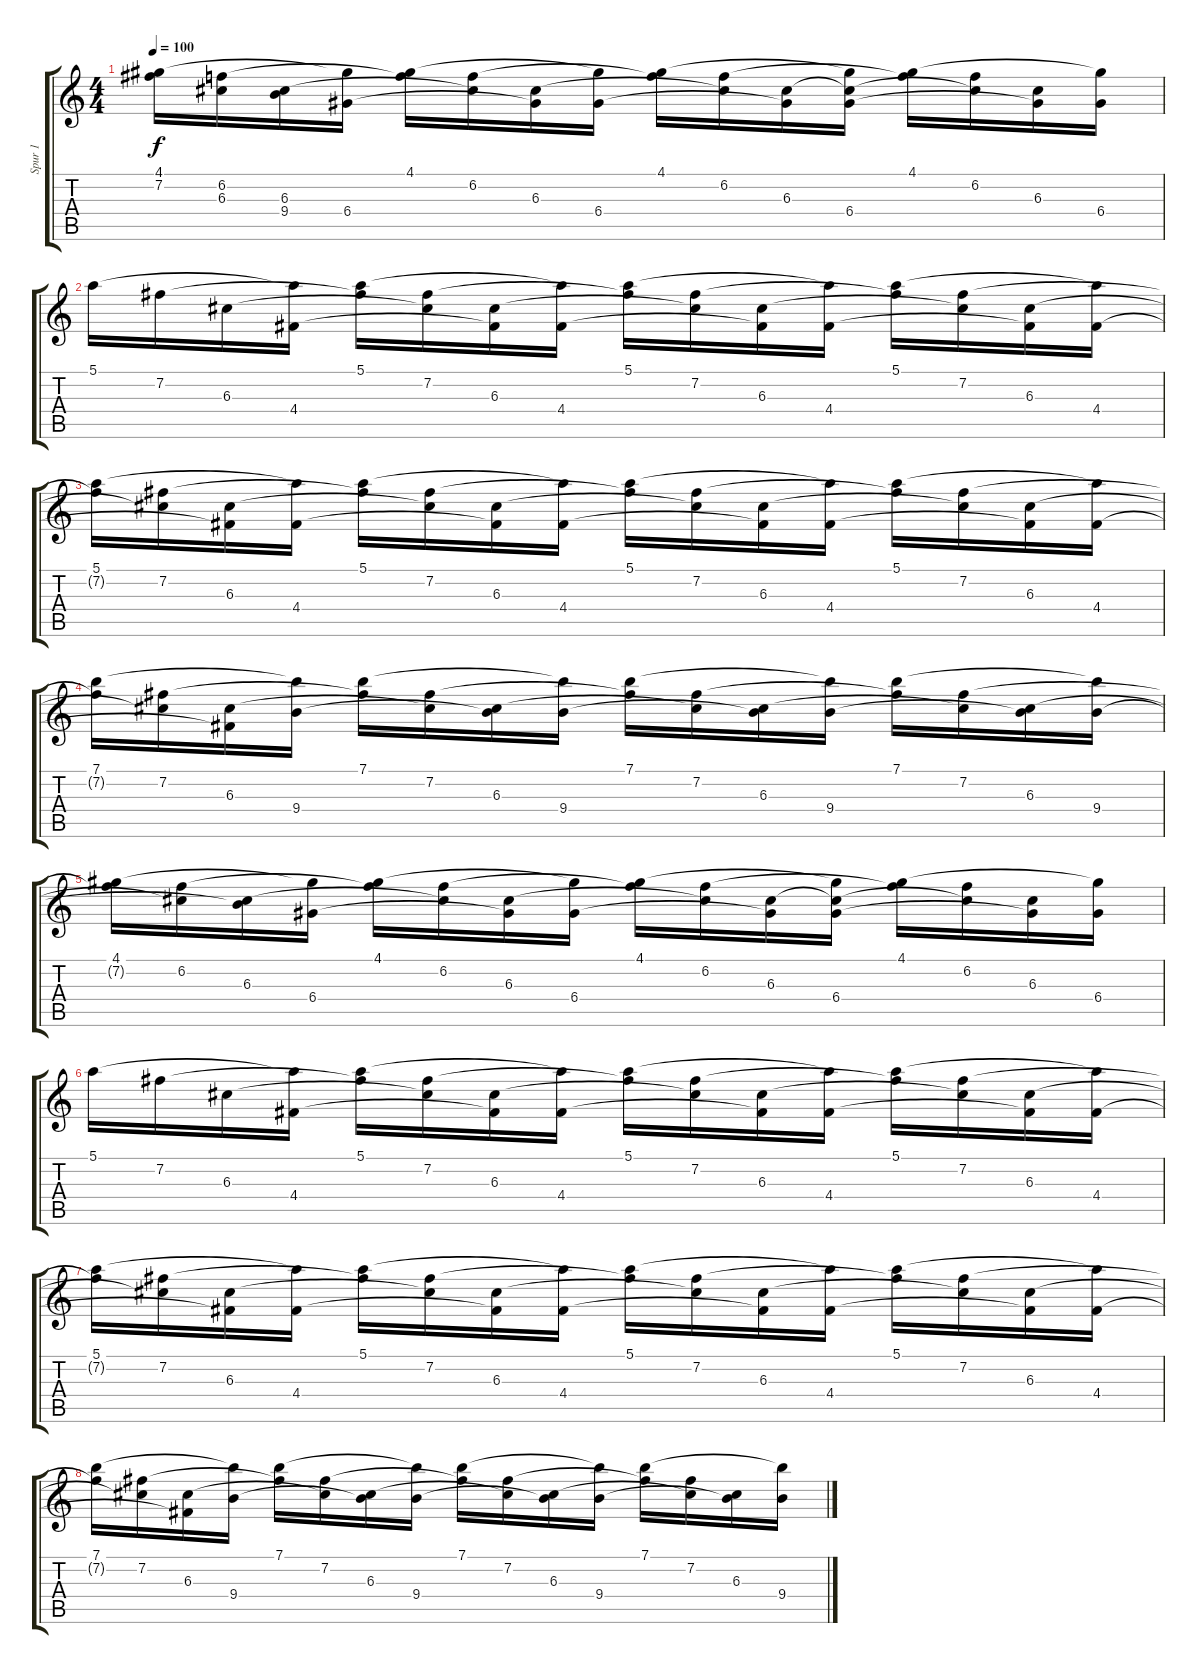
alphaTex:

\track ("Spur 1" "Spur 1") {instrument acousticguitarnylon}
\staff {score tabs}
\tuning (E4 B3 G3 D3 A2 E2) {hide}
\ts (4 4)
\tempo 100
\clef g2
\ks c
(4.1 7.2{t}).16{dy f} (6.2 6.3{t}).16 (6.3 9.4{t}).16 (4.1{t} 6.4).16 (4.1 6.2{t}).16 (6.2 6.3{t}).16 (6.3 6.4{t}).16 (4.1{t} 6.4).16 (4.1 6.2{t}).16 (6.2 6.3{t}).16 (6.3 6.4{t}).16 (4.1{t} 6.3{t} 6.4).16 (4.1 6.2{t}).16 (6.2 6.3{t}).16 (6.3 6.4{t}).16 (4.1{t} 6.4).16 |
5.1.16 7.2.16 6.3.16 (5.1{t} 4.4).16 (5.1 7.2{t}).16 (7.2 6.3{t}).16 (6.3 4.4{t}).16 (5.1{t} 4.4).16 (5.1 7.2{t}).16 (7.2 6.3{t}).16 (6.3 4.4{t}).16 (5.1{t} 4.4).16 (5.1 7.2{t}).16 (7.2 6.3{t}).16 (6.3 4.4{t}).16 (5.1{t} 4.4).16 |
(5.1 7.2{t}).16 (7.2 6.3{t}).16 (6.3 4.4{t}).16 (5.1{t} 4.4).16 (5.1 7.2{t}).16 (7.2 6.3{t}).16 (6.3 4.4{t}).16 (5.1{t} 4.4).16 (5.1 7.2{t}).16 (7.2 6.3{t}).16 (6.3 4.4{t}).16 (5.1{t} 4.4).16 (5.1 7.2{t}).16 (7.2 6.3{t}).16 (6.3 4.4{t}).16 (5.1{t} 4.4).16 |
(7.1 7.2{t}).16 (7.2 6.3{t}).16 (6.3 4.4{t}).16 (7.1{t} 9.4).16 (7.1 7.2{t}).16 (7.2 6.3{t}).16 (6.3 9.4{t}).16 (7.1{t} 9.4).16 (7.1 7.2{t}).16 (7.2 6.3{t}).16 (6.3 9.4{t}).16 (7.1{t} 9.4).16 (7.1 7.2{t}).16 (7.2 6.3{t}).16 (6.3 9.4{t}).16 (7.1{t} 9.4).16 |
(4.1 7.2{t}).16 (6.2 6.3{t}).16 (6.3 9.4{t}).16 (4.1{t} 6.4).16 (4.1 6.2{t}).16 (6.2 6.3{t}).16 (6.3 6.4{t}).16 (4.1{t} 6.4).16 (4.1 6.2{t}).16 (6.2 6.3{t}).16 (6.3 6.4{t}).16 (4.1{t} 6.3{t} 6.4).16 (4.1 6.2{t}).16 (6.2 6.3{t}).16 (6.3 6.4{t}).16 (4.1{t} 6.4).16 |
5.1.16 7.2.16 6.3.16 (5.1{t} 4.4).16 (5.1 7.2{t}).16 (7.2 6.3{t}).16 (6.3 4.4{t}).16 (5.1{t} 4.4).16 (5.1 7.2{t}).16 (7.2 6.3{t}).16 (6.3 4.4{t}).16 (5.1{t} 4.4).16 (5.1 7.2{t}).16 (7.2 6.3{t}).16 (6.3 4.4{t}).16 (5.1{t} 4.4).16 |
(5.1 7.2{t}).16 (7.2 6.3{t}).16 (6.3 4.4{t}).16 (5.1{t} 4.4).16 (5.1 7.2{t}).16 (7.2 6.3{t}).16 (6.3 4.4{t}).16 (5.1{t} 4.4).16 (5.1 7.2{t}).16 (7.2 6.3{t}).16 (6.3 4.4{t}).16 (5.1{t} 4.4).16 (5.1 7.2{t}).16 (7.2 6.3{t}).16 (6.3 4.4{t}).16 (5.1{t} 4.4).16 |
(7.1 7.2{t}).16 (7.2 6.3{t}).16 (6.3 4.4{t}).16 (7.1{t} 9.4).16 (7.1 7.2{t}).16 (7.2 6.3{t}).16 (6.3 9.4{t}).16 (7.1{t} 9.4).16 (7.1 7.2{t}).16 (7.2 6.3{t}).16 (6.3 9.4{t}).16 (7.1{t} 9.4).16 (7.1 7.2{t}).16 (7.2 6.3{t}).16 (6.3 9.4{t}).16 (7.1{t} 9.4).16
